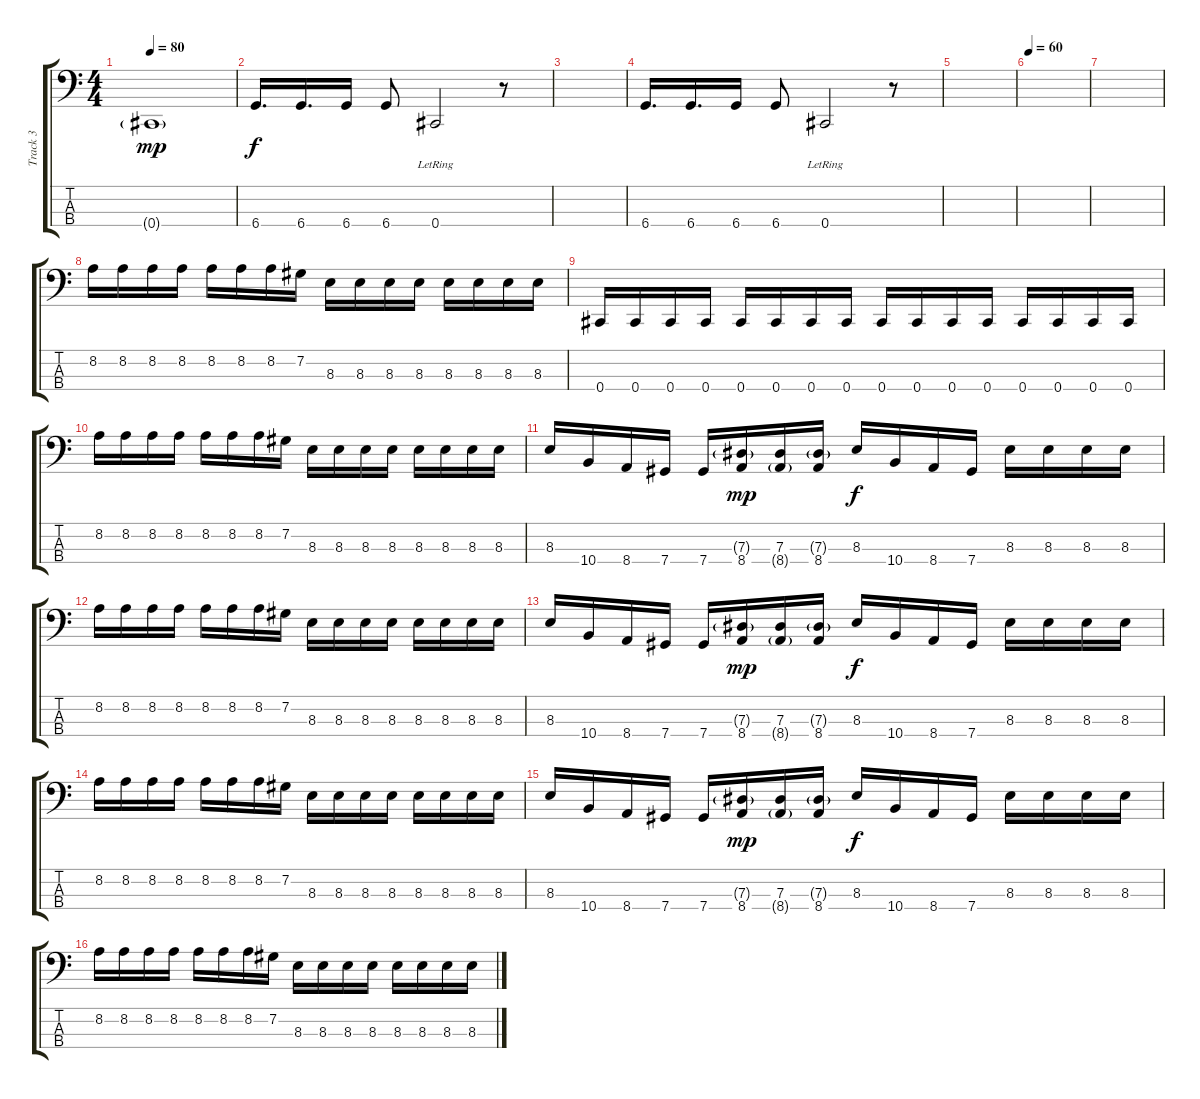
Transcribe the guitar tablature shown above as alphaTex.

\track ("Track 3" "Track 3") {instrument electricbassfinger}
\staff {score tabs}
\tuning (Gb2 Db2 Ab1 Db1) {hide}
\ts (4 4)
\tempo 80
\clef f4
\ks c
0.4{g}.1{dy mp} |
6.4.16{d dy f} 6.4.16{d} 6.4.16 6.4.8 0.4{lr}.2 r.8 |
|
6.4.16{d} 6.4.16{d} 6.4.16 6.4.8 0.4{lr}.2 r.8 |
|
\tempo 60
|
|
8.2.16 8.2.16 8.2.16 8.2.16 8.2.16 8.2.16 8.2.16 7.2.16 8.3.16 8.3.16 8.3.16 8.3.16 8.3.16 8.3.16 8.3.16 8.3.16 |
0.4.16 0.4.16 0.4.16 0.4.16 0.4.16 0.4.16 0.4.16 0.4.16 0.4.16 0.4.16 0.4.16 0.4.16 0.4.16 0.4.16 0.4.16 0.4.16 |
8.2.16 8.2.16 8.2.16 8.2.16 8.2.16 8.2.16 8.2.16 7.2.16 8.3.16 8.3.16 8.3.16 8.3.16 8.3.16 8.3.16 8.3.16 8.3.16 |
8.3.16 10.4.16 8.4.16 7.4.16 7.4.16 (7.3{g} 8.4).16{dy mp} (7.3 8.4{g}).16 (7.3{g} 8.4).16 8.3.16{dy f} 10.4.16 8.4.16 7.4.16 8.3.16 8.3.16 8.3.16 8.3.16 |
8.2.16 8.2.16 8.2.16 8.2.16 8.2.16 8.2.16 8.2.16 7.2.16 8.3.16 8.3.16 8.3.16 8.3.16 8.3.16 8.3.16 8.3.16 8.3.16 |
8.3.16 10.4.16 8.4.16 7.4.16 7.4.16 (7.3{g} 8.4).16{dy mp} (7.3 8.4{g}).16 (7.3{g} 8.4).16 8.3.16{dy f} 10.4.16 8.4.16 7.4.16 8.3.16 8.3.16 8.3.16 8.3.16 |
8.2.16 8.2.16 8.2.16 8.2.16 8.2.16 8.2.16 8.2.16 7.2.16 8.3.16 8.3.16 8.3.16 8.3.16 8.3.16 8.3.16 8.3.16 8.3.16 |
8.3.16 10.4.16 8.4.16 7.4.16 7.4.16 (7.3{g} 8.4).16{dy mp} (7.3 8.4{g}).16 (7.3{g} 8.4).16 8.3.16{dy f} 10.4.16 8.4.16 7.4.16 8.3.16 8.3.16 8.3.16 8.3.16 |
8.2.16 8.2.16 8.2.16 8.2.16 8.2.16 8.2.16 8.2.16 7.2.16 8.3.16 8.3.16 8.3.16 8.3.16 8.3.16 8.3.16 8.3.16 8.3.16
